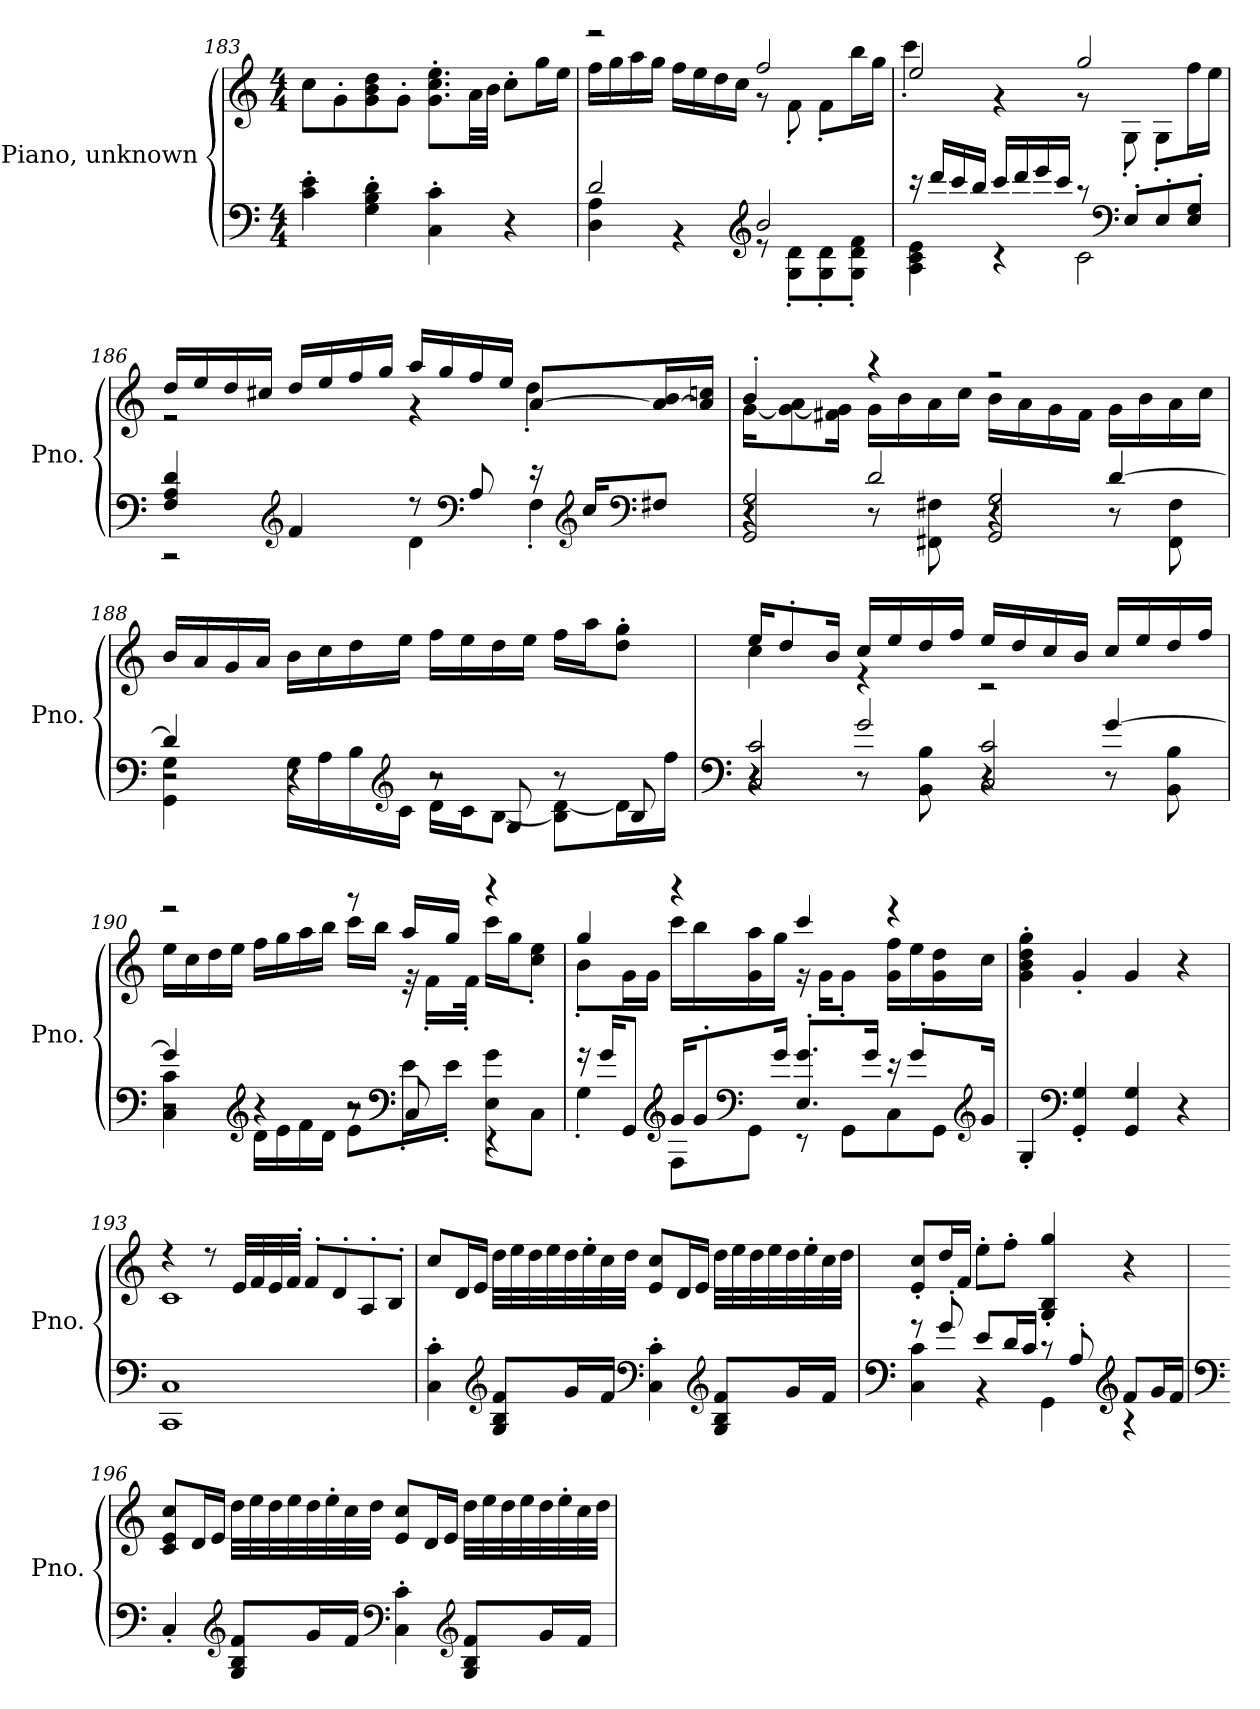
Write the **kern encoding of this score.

**kern	**kern
*part1	*part1
*staff2	*staff1
*I"Piano, unknown	*
*I'Pno.	*
*clefF4	*clefG2
*k[]	*k[]
*M4/4	*M4/4
=183	=183
4c\' 4e\'	8cc\L
.	8g'\
4G\' 4B\' 4d\'	8g\ 8b\ 8dd\
.	8g'\J
4C\' 4c\'	8.g\' 8.cc\' 8.ee\'L
.	32a\LL
.	32b\JJJ
4r	8cc'\L
.	16gg\L
.	16ee\JJ
=184	=184
*^	*^
2d/	4D\ 4A\	2r	16ff\LL
.	.	.	16gg\
.	.	.	16aa\
.	.	.	16gg\JJ
.	4r	.	16ff\LL
.	.	.	16ee\
.	.	.	16dd\
.	.	.	16cc\JJ
*clefG2	*	*	*
2b/	8r	2ff/	8r
.	8G\' 8d\'L	.	8f'\
.	8G\' 8d\'	.	8f'\L
.	8G\' 8d\' 8f\'J	.	16bb\L
.	.	.	16gg\JJ
!!LO:PB:g=z	!!
=185	=185	=185	=185
16r	4A\ 4c\ 4e\	2ee/	4ccc'\
16ddd/LL	.	.	.
16ccc/	.	.	.
16bb/JJ	.	.	.
16ccc/LL	4r	.	4r
16ddd/	.	.	.
16eee/	.	.	.
16ccc/JJ	.	.	.
8r	2c\	2gg/	8r
*clefF4	*	*	*
8E'/L	.	.	8G'\
8E'/	.	.	8G'\L
8E/' 8G/'J	.	.	16ff\L
.	.	.	16ee\JJ
=186	=186	=186	=186
4F/ 4A/ 4d/	2r	16dd/LL	2r
.	.	16ee/	.
.	.	16dd/	.
.	.	16cc#X/JJ	.
*clefG2	*	*	*
4f/	.	16dd/LL	.
.	.	16ee/	.
.	.	16ff/	.
.	.	16gg/JJ	.
8r	4d\	16aa/LL	4r
.	.	16gg/	.
*clefF4	*	*	*
8A/	.	16ff/	.
.	.	16ee/JJ	.
16r	4F'\	[8a/L	4dd'\
*clefG2	*	*	*
16cc/KL	.	.	.
*clefF4	*	*	*
8F#X/J	.	16a/_ 16b/L	.
.	.	16a/] 16ccn/JJ	.
!!LO:LB:g=z	!!
=187	=187	=187	=187
*	*^	*	*
4r	4r	2GG/ 2G/	4b'/	[16g\KL
.	.	.	.	8g\_ 8a\
.	.	.	.	16f#X\ 16g\]Jk
2d/	8r	.	4r	16g\LL
.	.	.	.	16b\
.	8FF#X\ 8F#X\	.	.	16a\
.	.	.	.	16cc\JJ
.	4r	2GG/ 2G/	2r	16b\LL
.	.	.	.	16a\
.	.	.	.	16g\
.	.	.	.	16f#\JJ
[4d/	8r	.	.	16g\LL
.	.	.	.	16b\
.	8FF#\ 8F#\	.	.	16a\
.	.	.	.	16cc\JJ
*	*	*	*v	*v
=188	=188	=188	=188
4d/]	4GG\ 4G\	2r	16b/LL
.	.	.	16a/
.	.	.	16g/
.	.	.	16a/JJ
4r	16G\LL	.	16b\LL
.	16A\	.	16cc\
.	16B\	.	16dd\
*clefG2	*	*	*
.	16c\JJ	.	16ee\JJ
2r	16d\LL	8r	16ff\LL
.	16c\J	.	16ee\
.	[8B\J	8G/	16dd\
.	.	.	16ee\JJ
.	8B\] [8d\L	8r	16ff\LL
.	.	.	16aa\J
.	16d\L]	8B/	8dd\' 8gg\'J
.	16ff\JJ	.	.
!!LO:LB:g=z
=189	=189	=189	=189
*clefF4	*	*	*
*	*	*	*^
4r	4r	2C/ 2c/	16ee/KL	4cc\
.	.	.	8dd'/	.
.	.	.	16b/Jk	.
2g/	8r	.	16cc/LL	4r
.	.	.	16ee/	.
.	8BB\ 8B\	.	16dd/	.
.	.	.	16ff/JJ	.
.	4r	2C/ 2c/	16ee/LL	2r
.	.	.	16dd/	.
.	.	.	16cc/	.
.	.	.	16b/JJ	.
[4g/	8r	.	16cc/LL	.
.	.	.	16ee/	.
.	8BB\ 8B\	.	16dd/	.
.	.	.	16ff/JJ	.
=190	=190	=190	=190	=190
4g/]	4C\ 4c\	2r	2r	16ee\LL
.	.	.	.	16cc\
.	.	.	.	16dd\
.	.	.	.	16ee\JJ
*clefG2	*	*	*	*
4r	16d\LL	.	.	16ff\LL
.	16e\	.	.	16gg\
.	16f\	.	.	16aa\
.	16d\JJ	.	.	16bb\JJ
2r	8e\L	8r	8r	16ccc\LL
.	.	.	.	16bb\JJ
*clefF4	*	*	*	*
.	16e'\L	8C/	16aa/LL	32r
.	.	.	.	16f'\LL
.	16e'\JJ	.	16gg/JJ	.
.	.	.	.	32f'\JJk
.	8E\ 8g\L	4r	4r	16ccc\LL
.	.	.	.	16gg\J
.	8C\J	.	.	8cc\' 8ee\'J
*	*v	*v	*	*
!!LO:LB:g=z	!!
=191	=191	=191	=191
16r	4G'\	4gg/	8b'\L
16g/KL	.	.	.
8GG/J	.	.	16g\L
.	.	.	16g\JJ
*clefG2	*	*	*
16g/KL	8F\L	4r	16ccc\LL
8g'/	.	.	16bb\
*clefF4	*	*	*
.	8GG\J	.	16g\ 16aa\
16g/Jk	.	.	16gg\JJ
8.E/' 8.g/'L	8r	4ccc/	16r
.	.	.	16g\KL
.	8GG\L	.	8g'\J
16g/Jk	.	.	.
16r	8C\	4r	16g\ 16ff\LL
8g'/L	.	.	16ee\
.	8GG\J	.	16g\ 16dd\
*clefG2	*	*	*
16g/Jk	.	.	16cc\JJ
*v	*v	*	*
*	*v	*v
=192	=192
4G'/	4g\' 4b\' 4dd\' 4gg\'
*clefF4	*
4GG/' 4G/'	4g'/
4GG/ 4G/	4g/
4r	4r
=193	=193
*	*^
1CC 1C	4r	1c
.	8r	.
.	32e/LLL	.
.	32f/	.
.	32e/	.
.	32f'/JJJ	.
.	8f'/L	.
.	8d'/	.
.	8A'/	.
.	8B'/J	.
*	*v	*v
!!LO:LB:g=z
=194	=194
4C\' 4c\'	8cc/L
.	16d/L
.	16e/JJ
*clefG2	*
8G/ 8B/ 8f/L	32dd\LLL
.	32ee\
.	32dd\
.	32ee\
16g/L	32dd\
.	32ee'\
16f/JJ	32cc\
.	32dd\JJJ
*clefF4	*
4C\' 4c\'	8e/ 8cc/L
.	16d/L
.	16e/JJ
*clefG2	*
8G/ 8B/ 8f/L	32dd\LLL
.	32ee\
.	32dd\
.	32ee\
16g/L	32dd\
.	32ee'\
16f/JJ	32cc\
.	32dd\JJJ
=195	=195
*clefF4	*
*^	*
8r	4C\ 4c\	8e/' 8cc/'L
8g'/	.	16dd/L
.	.	16f/JJ
8e/L	4r	8ee'\L
16d/L	.	8ff'\J
16c/JJ	.	.
8r	4GG\	4G/' 4B/' 4gg/'
8A'/	.	.
*clefG2	*	*
8f/L	4r	4r
16g/L	.	.
16f/JJ	.	.
*v	*v	*
!!LO:LB:g=z
=196	=196
*clefF4	*
4C'/	8c/ 8e/ 8cc/L
.	16d/L
.	16e/JJ
*clefG2	*
8G/ 8B/ 8f/L	32dd\LLL
.	32ee\
.	32dd\
.	32ee\
16g/L	32dd\
.	32ee'\
16f/JJ	32cc\
.	32dd\JJJ
*clefF4	*
4C\' 4c\'	8e/ 8cc/L
.	16d/L
.	16e/JJ
*clefG2	*
8G/ 8B/ 8f/L	32dd\LLL
.	32ee\
.	32dd\
.	32ee\
16g/L	32dd\
.	32ee'\
16f/JJ	32cc\
.	32dd\JJJ
=	=
*-	*-
